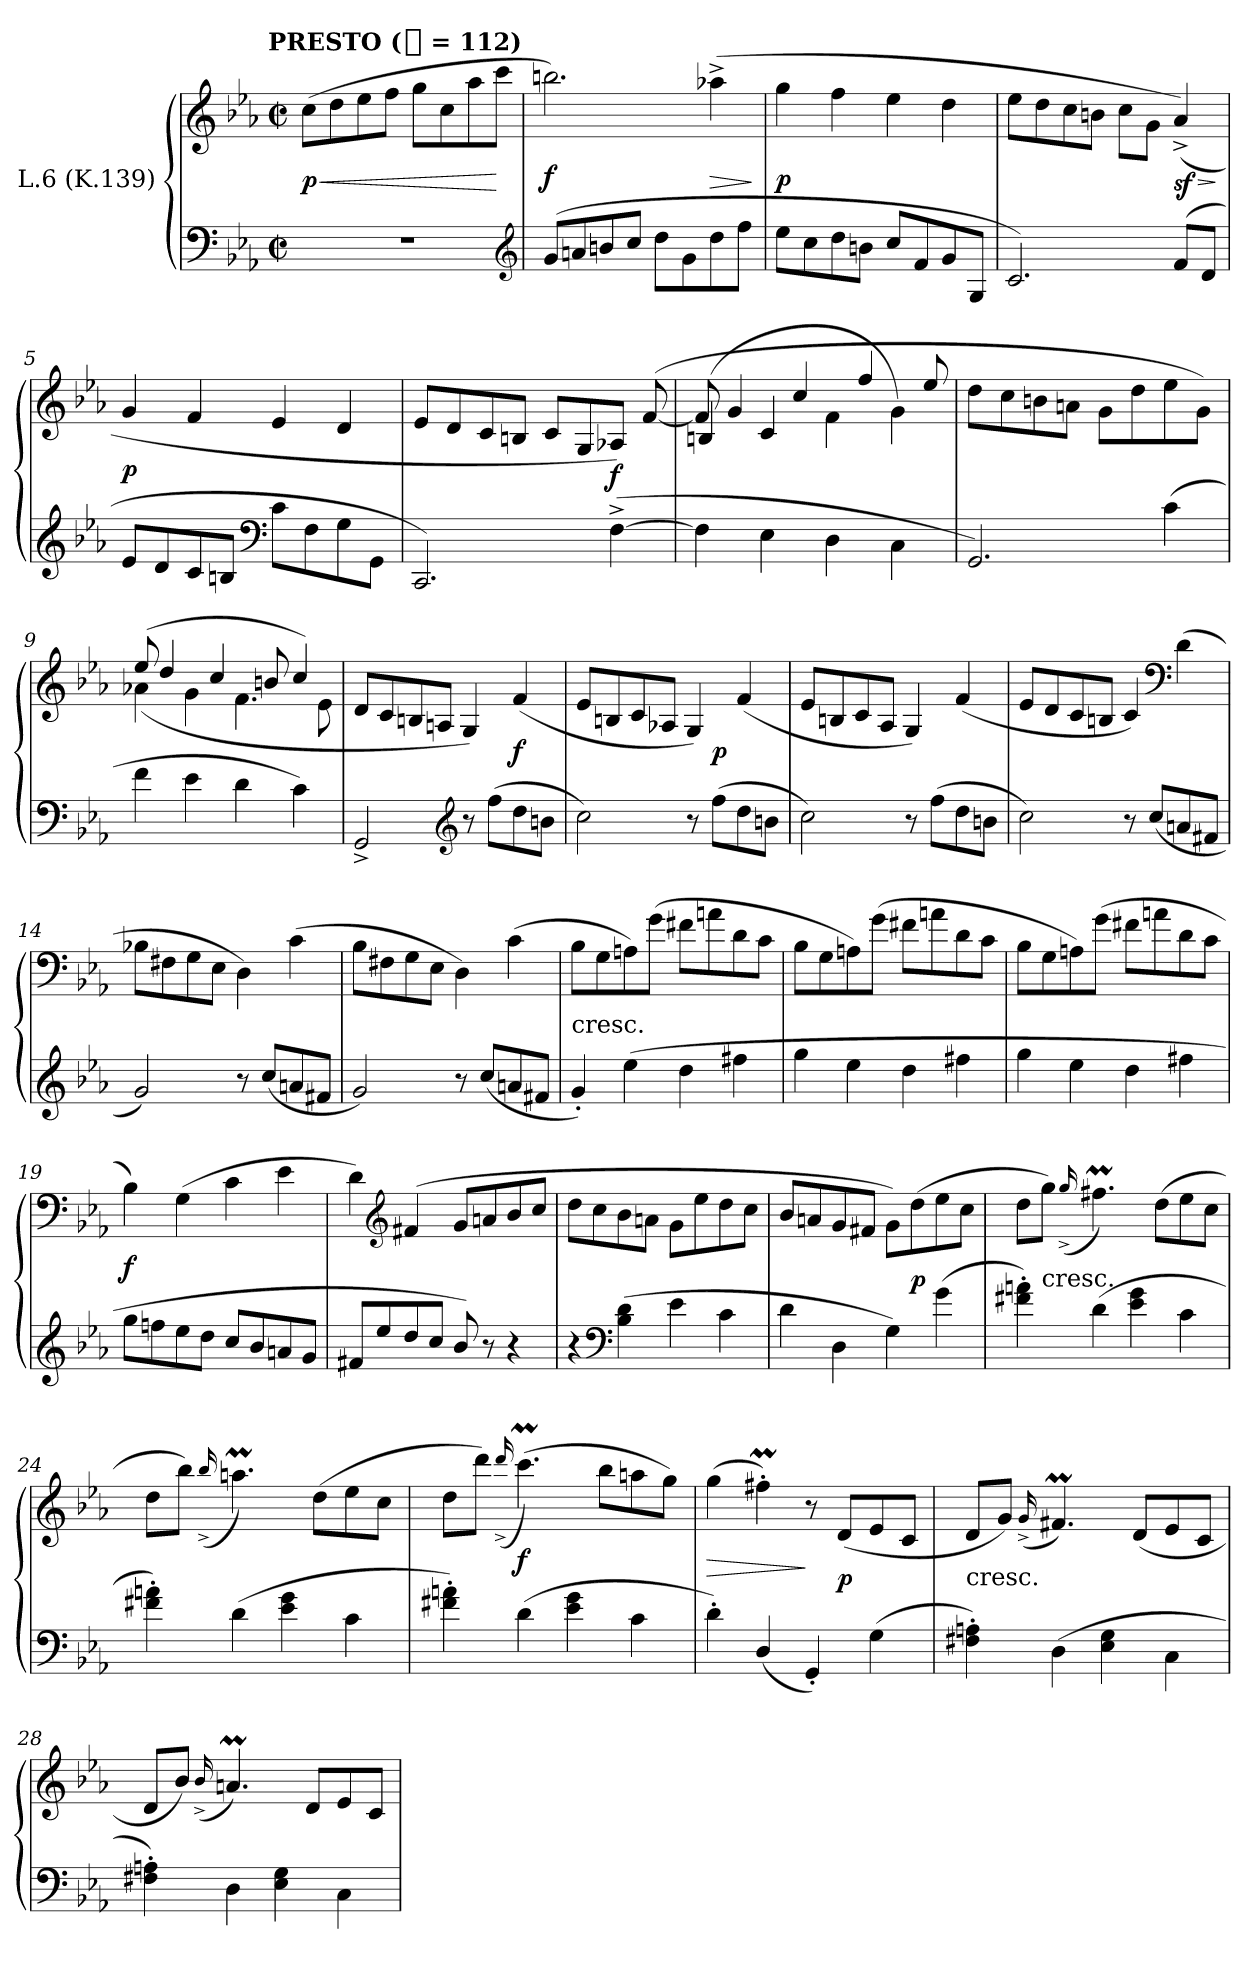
**kern	**kern	**dynam
*part1	*part1	*part1
*staff2	*staff1	*staff1/2
*I"L.6 (K.139)	*	*
*clefF4	*clefG2	*
*k[b-e-a-]	*k[b-e-a-]	*
!!LO:TX:omd:t=PRESTO ([half] = 112)
*M2/2	*M2/2	*
*met(c|)	*met(c|)	*
*MM224	*MM224	*
=1	=1	=1
1r	(8ccL	< p
.	8dd	.
.	8ee-	.
.	8ffJ	.
.	8ggL	.
.	8cc	.
.	8aa-	.
.	8cccJ	[
*clefG2	*	*
=2	=2	=2
(<8gL	2.bbn)	f
8an	.	.
8bn	.	.
8ccJ	.	.
8ddL	.	.
8g	.	.
8dd	(4aa-X^	>
8ffJ	.	.
.	.	]
=3	=3	=3
8ee-L	4gg	p
8cc	.	.
8dd	4ff	.
8bnJ	.	.
8ccL	4ee-	.
8f	.	.
8g	4dd	.
8GJ	.	.
!!LO:LB:g=z
=4	=4	=4
2.c)	8ee-L	.
.	8dd	.
.	8cc	.
.	8bnJ	.
.	8cc\L	.
.	8g\J	.
(<8fL	(>4a-^)	> sf
8dJ	.	.
.	.	]
=5	=5	=5
8e-L	4g	p
8d	.	.
8c	4f	.
8BnJ	.	.
*clefF4	*	*
8cL	4e-	.
8F	.	.
8G	4d	.
8GGJ	.	.
=6	=6	=6
2.CC)	8e-L	.
.	8d	.
.	8c	.
.	8BnJ	.
.	8cL	.
.	8G	.
(<[4F^>	8A-XJ)	f
.	([8f	.
=7	=7	=7
*	*^	*
4F\]	8f]	(<4Bn/	.
.	4g	.	.
4E-\	.	4c/	.
.	4cc	.	.
4D	.	4f	.
.	4ff	.	.
4C\	.	4g)	.
.	8ee-	.	.
*	*v	*v	*
!!LO:LB:g=z
=8	=8	=8
2.GG)	8ddL	.
.	8cc	.
.	8bn	.
.	8anJ	.
.	8gL	.
.	8dd	.
(4c	8ee-	.
.	8gJ)	.
=9	=9	=9
*	*^	*
4f	(8ee-	(4a-X	.
.	4dd	.	.
4e-	.	4g	.
.	4cc	.	.
4d	.	4.f	.
.	8bn	.	.
4c)	4cc)	.	.
.	.	8e-	.
*	*v	*v	*
=10	=10	=10
2GG^	8dL	.
.	8c	.
.	8Bn	.
.	8AnJ	.
*clefG2	*	*
8r	4G)	.
(8ffL	.	.
8dd	(4f	f
8bnJ	.	.
=11	=11	=11
*	*^	*
2cc)	8e-L	2ryy	.
.	8Bn	.	.
.	8c	.	.
.	8A-XJ	.	.
8r	4G)	8ryy	.
(8ffL	.	4.ryy	p
8dd	(4f	.	.
8bnJ	.	.	.
*	*v	*v	*
!!LO:LB:g=z
=12	=12	=12
2cc)	8e-L	.
.	8Bn	.
.	8c	.
.	8A-J	.
8r	4G)	.
(8ffL	.	.
8dd	(4f	.
8bnJ	.	.
=13	=13	=13
2cc)	8e-L	.
.	8d	.
.	8c	.
.	8BnJ	.
8r	4c)	.
(8ccL	.	.
*	*clefF4	*
8an	(4d	.
8f#XJ	.	.
=14	=14	=14
2g)	8B-XL	.
.	8F#X	.
.	8G	.
.	8E-J	.
8r	4D)	.
(8ccL	.	.
8an	(4c	.
8f#XJ	.	.
=15	=15	=15
2g)	8B-L	.
.	8F#X	.
.	8G	.
.	8E-J	.
8r	4D)	.
(8ccL	.	.
8an	(4c	.
8f#XJ	.	.
!!LO:LB:g=z
=16	=16	=16
!	!LO:TX:c:t=cresc.	!
4g')	8B-L	.
.	8G	.
(4ee-	8An)	.
.	(8gJ	.
4dd	8f#XL	.
.	8an	.
4ff#X	8d	.
.	8cJ	.
=17	=17	=17
4gg	8B-L	.
.	8G	.
4ee-	8An)	.
.	(8gJ	.
4dd	8f#XL	.
.	8an	.
4ff#X	8d	.
.	8cJ	.
=18	=18	=18
4gg	8B-L	.
.	8G	.
4ee-	8An)	.
.	(8gJ	.
4dd	8f#XL	.
.	8an	.
4ff#X	8d	.
.	8cJ	.
=19	=19	=19
8ggL	4B-)	f
8ffn	.	.
8ee-	(4G	.
8ddJ	.	.
8ccL	4c	.
8b-	.	.
8an	4e-	.
8gJ	.	.
!!LO:LB:g=z
=20	=20	=20
8f#X/L	4d)	.
8ee-/	.	.
*	*clefG2	*
8dd/	(4f#X	.
8cc/J	.	.
8b-/)	8gL	.
8r	8an	.
4r	8b-	.
.	8ccJ	.
=21	=21	=21
4r	8ddL	.
.	8cc	.
*clefF4	*	*
(>4B- 4d	8b-	.
.	8anJ	.
4e-	8gL	.
.	8ee-	.
4c	8dd	.
.	8ccJ	.
=22	=22	=22
4d	8b-L	.
.	8an	.
4D	8g	.
.	8f#XJ	.
4G)	8gL)	.
.	(8dd	p
(4g	8ee-	.
.	8ccJ	.
=23	=23	=23
4f#X' 4an')	8ddL	.
!	!LO:TX:c:t=cresc.	!
.	8ggJ)	.
.	(16qqgg^>/	.
(4d	4.ff#Xm)	.
4e- 4g	.	.
.	(8ddL	.
4c	8ee-	.
.	8ccJ	.
!!LO:LB:g=z
=24	=24	=24
4f#X' 4an')	8ddL	.
.	8bb-J)	.
.	(16qqbb-^>/	.
(4d	4.aanm)	.
4e- 4g	.	.
.	(8ddL	.
4c	8ee-	.
.	8ccJ	.
=25	=25	=25
4f#X' 4an')	8ddL	.
.	8dddJ)	.
.	(16qqddd^>/	.
(4d	(4.cccM)	f
4e- 4g	.	.
.	8bb-L	.
4c	8aan	.
.	8ggJ)	.
=26	=26	=26
4d')	(4gg	>
(4D/	4ff#Xm')	.
4GG')	8r	]
.	(8dL	p
(4G	8e-	.
.	8cJ	.
=27	=27	=27
!	!LO:TX:c:t=cresc.	!
4F#X' 4An')	8dL	.
.	8gJ)	.
.	(16qqg^>/	.
(4D	4.f#Xm)	.
4E- 4G	.	.
.	(8dL	.
4C\	8e-	.
.	8cJ	.
!!LO:LB:g=z
=28	=28	=28
4F#X' 4An')	8dL	.
.	8b-J)	.
.	(16qqb-^>/	.
4D	4.anm)	.
4E- 4G	.	.
.	8dL	.
4C\	8e-	.
.	8cJ	.
=	=	=
*-	*-	*-
